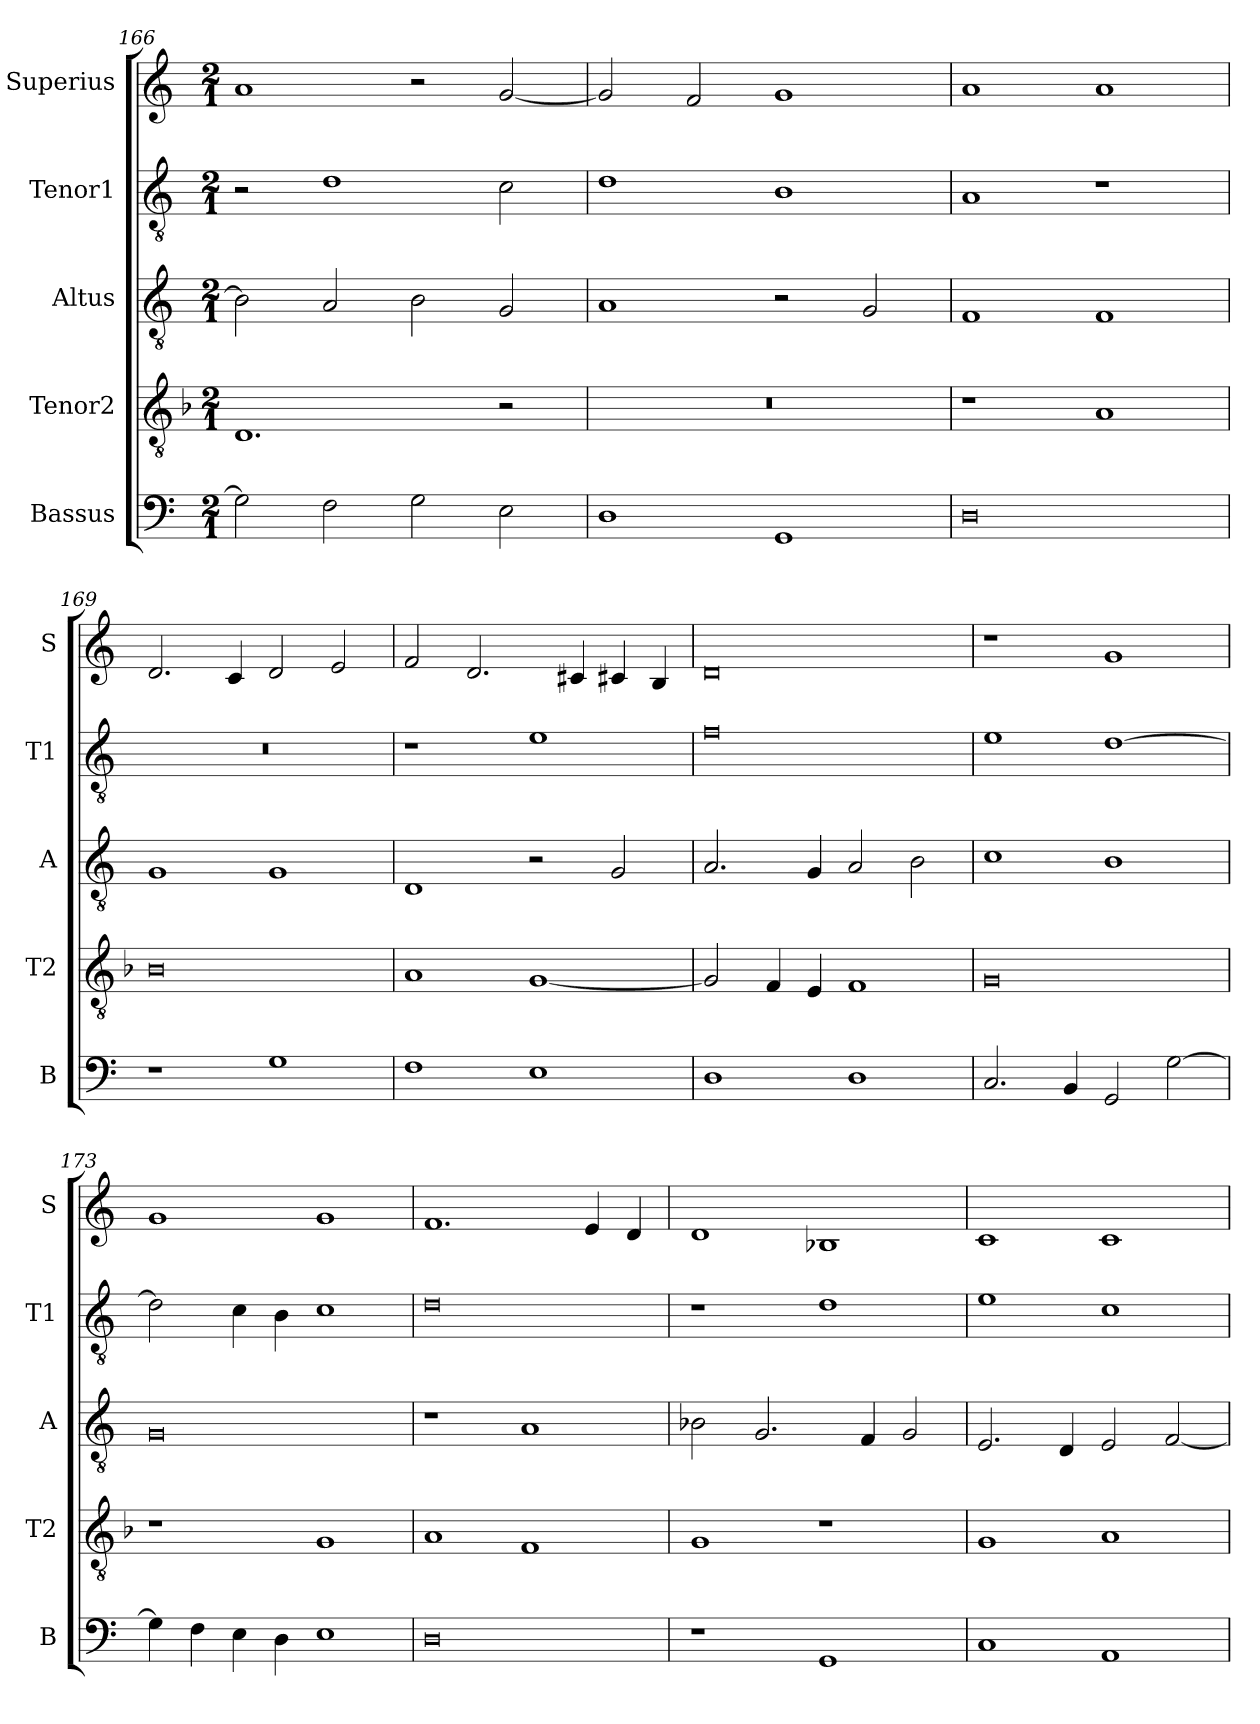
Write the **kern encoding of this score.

**kern	**kern	**kern	**kern	**kern
*part5	*part4	*part3	*part2	*part1
*staff5	*staff4	*staff3	*staff2	*staff1
*I"Bassus	*I"Tenor2	*I"Altus	*I"Tenor1	*I"Superius
*I'B	*I'T2	*I'A	*I'T1	*I'S
*clefF4	*clefGv2	*clefGv2	*clefGv2	*clefG2
*k[]	*k[b-]	*k[]	*k[]	*k[]
*M2/1	*M2/1	*M2/1	*M2/1	*M2/1
=166	=166	=166	=166	=166
2G\]	1.D	2B\]	2r	1a
2F\	.	2A/	1d	.
2G\	.	2B\	.	2r
2E\	2r	2G/	2c\	[2g/
=167	=167	=167	=167	=167
1D	0r	1A	1d	2g/]
.	.	.	.	2f/
1GG	.	2r	1B	1g
.	.	2G/	.	.
=168	=168	=168	=168	=168
0D	1r	1F	1A	1a
.	1A	1F	1r	1a
=169	=169	=169	=169	=169
1r	0B-	1G	0r	2.d/
.	.	.	.	4c/
1G	.	1G	.	2d/
.	.	.	.	2e/
=170	=170	=170	=170	=170
1F	1A	1D	1r	2f/
.	.	.	.	2.d/
1E	[1G	2r	1e	.
.	.	.	.	4c#X/
.	.	2G/	.	4c#X/
.	.	.	.	4B/
=171	=171	=171	=171	=171
1D	2G/]	2.A/	0f	0d
.	4F/	.	.	.
.	4E/	4G/	.	.
1D	1F	2A/	.	.
.	.	2B\	.	.
=172	=172	=172	=172	=172
2.C/	0G	1c	1e	1r
4BB/	.	.	.	.
2GG/	.	1B	[1d	1g
[2G\	.	.	.	.
=173	=173	=173	=173	=173
4G\]	1r	0G	2d\]	1g
4F\	.	.	.	.
4E\	.	.	4c\	.
4D\	.	.	4B\	.
1E	1G	.	1c	1g
=174	=174	=174	=174	=174
0D	1A	1r	0d	1.f
.	1F	1A	.	.
.	.	.	.	4e/
.	.	.	.	4d/
=175	=175	=175	=175	=175
1r	1G	2B-X\	1r	1d
.	.	2.G/	.	.
1GG	1r	.	1d	1B-X
.	.	4F/	.	.
.	.	2G/	.	.
=176	=176	=176	=176	=176
1C	1G	2.E/	1e	1c
.	.	4D/	.	.
1AA	1A	2E/	1c	1c
.	.	[2F/	.	.
=	=	=	=	=
*-	*-	*-	*-	*-
